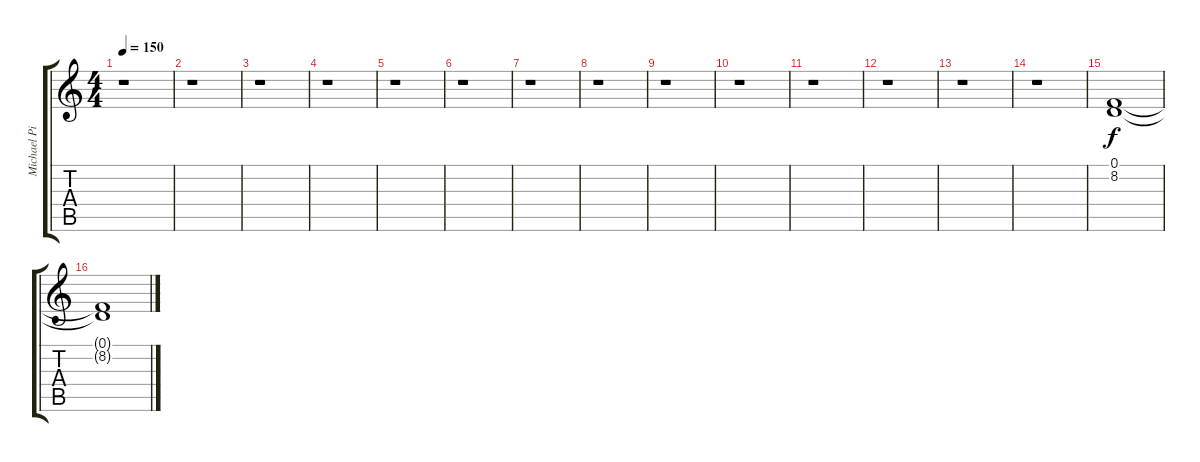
\track ("Michael Pinnella" "Michael Pi") {instrument synthstrings1}
\staff {score tabs}
\tuning (D4 A3 F3 C3 G2 D2) {hide}
\ts (4 4)
\tempo 150
\clef g2
\ks c
r.1{dy f} |
r.1 |
r.1 |
r.1 |
r.1 |
r.1 |
r.1 |
r.1 |
r.1 |
r.1 |
r.1 |
r.1 |
r.1 |
r.1 |
(0.1 8.2).1 |
(0.1{t} 8.2{t}).1
